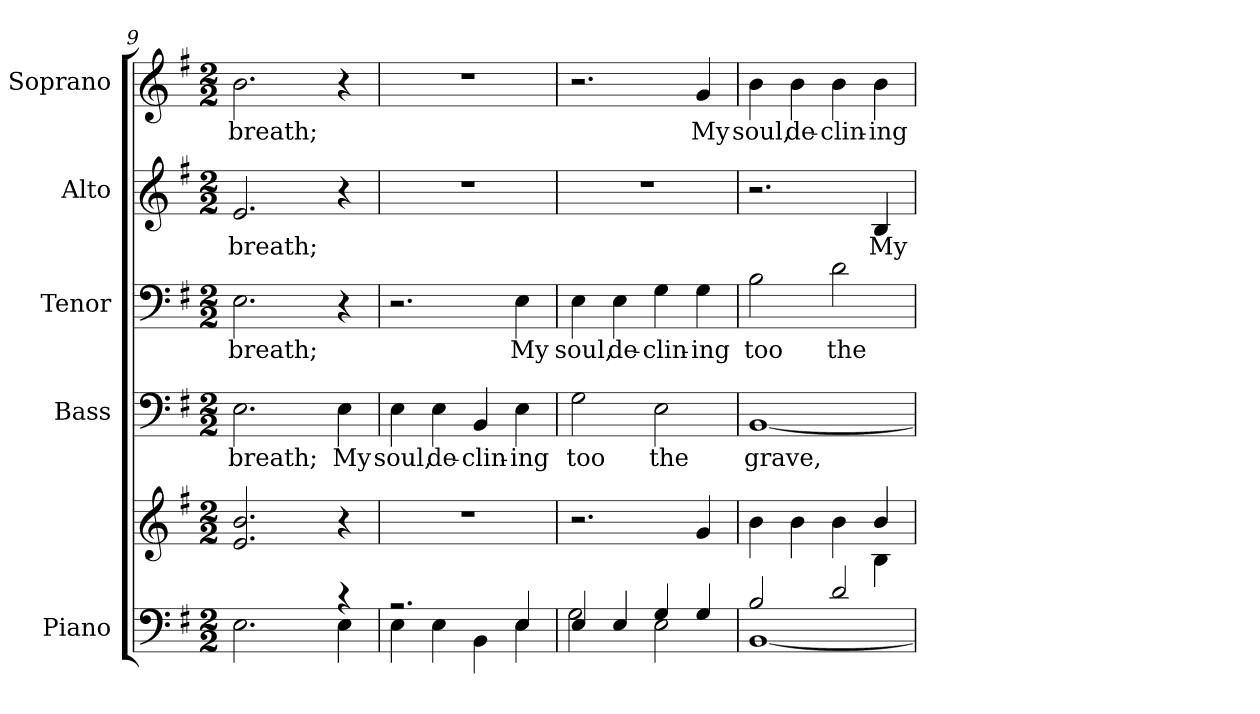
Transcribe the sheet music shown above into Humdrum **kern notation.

**kern	**kern	**kern	**text	**kern	**text	**kern	**text	**kern	**text
*part5	*part5	*part4	*part4	*part3	*part3	*part2	*part2	*part1	*part1
*staff6	*staff5	*staff4	*staff4	*staff3	*staff3	*staff2	*staff2	*staff1	*staff1
*I"Piano	*	*I"Bass	*	*I"Tenor	*	*I"Alto	*	*I"Soprano	*
*I'Pno.	*	*I'B.	*	*I'T.	*	*I'A.	*	*I'S.	*
!!LO:PB:g=z
*clefF4	*clefG2	*clefF4	*	*clefF4	*	*clefG2	*	*clefG2	*
*k[f#]	*k[f#]	*k[f#]	*	*k[f#]	*	*k[f#]	*	*k[f#]	*
*G:	*G:	*G:	*	*G:	*	*G:	*	*G:	*
*M2/2	*M2/2	*M2/2	*	*M2/2	*	*M2/2	*	*M2/2	*
=9	=9	=9	=9	=9	=9	=9	=9	=9	=9
*^	*	*	*	*	*	*	*	*	*
!	!	!	!	!LO:LY:b:color=#000000	!	!	!	!	!	!
!	!	!	!	!	!	!LO:LY:b:color=#000000	!	!	!	!
!	!	!	!	!	!	!	!	!LO:LY:b:color=#000000	!	!
!	!	!	!	!	!	!	!	!	!	!LO:LY:b:color=#000000
2.Ei\	2ryy	2.ei/ 2.bi	2.Ei\	breath;	2.Ei\	breath;	2.ei/	breath;	2.bi\	breath;
.	4ryy	.	.	.	.	.	.	.	.	.
!	!	!	!	!LO:LY:b:color=#000000	!	!	!	!	!	!
4r	4Ei\	4r	4Ei\	My	4r	.	4r	.	4r	.
=10	=10	=10	=10	=10	=10	=10	=10	=10	=10	=10
!	!	!	!	!LO:LY:b:color=#000000	!	!	!	!	!	!
2.r	4Ei\	1r	4Ei\	soul,	2.r	.	1r	.	1r	.
!	!	!	!	!LO:LY:b:color=#000000	!	!	!	!	!	!
.	4Ei\	.	4Ei\	de-	.	.	.	.	.	.
!	!	!	!	!LO:LY:b:color=#000000	!	!	!	!	!	!
.	4BBi\	.	4BBi/	-clin-	.	.	.	.	.	.
!	!	!	!	!LO:LY:b:color=#000000	!	!	!	!	!	!
!	!	!	!	!	!	!LO:LY:b:color=#000000	!	!	!	!
4Ei/	4Ei\	.	4Ei\	-ing	4Ei\	My	.	.	.	.
=11	=11	=11	=11	=11	=11	=11	=11	=11	=11	=11
!	!	!	!	!LO:LY:b:color=#000000	!	!	!	!	!	!
!	!	!	!	!	!	!LO:LY:b:color=#000000	!	!	!	!
4Ei/	2Gi\	2.r	2Gi\	too	4Ei\	soul,	1r	.	2.r	.
!	!	!	!	!	!	!LO:LY:b:color=#000000	!	!	!	!
4Ei/	.	.	.	.	4Ei\	de-	.	.	.	.
!	!	!	!	!LO:LY:b:color=#000000	!	!	!	!	!	!
!	!	!	!	!	!	!LO:LY:b:color=#000000	!	!	!	!
4Gi/	2Ei\	.	2Ei\	the	4Gi\	-clin-	.	.	.	.
!	!	!	!	!	!	!LO:LY:b:color=#000000	!	!	!	!
!	!	!	!	!	!	!	!	!	!	!LO:LY:b:color=#000000
4Gi/	.	4gi/	.	.	4Gi\	-ing	.	.	4gi/	My
=12	=12	=12	=12	=12	=12	=12	=12	=12	=12	=12
*	*	*^	*	*	*	*	*	*	*	*
!	!	!	!	!	!LO:LY:b:color=#000000	!	!	!	!	!	!
!	!	!	!	!	!	!	!LO:LY:b:color=#000000	!	!	!	!
!	!	!	!	!	!	!	!	!	!	!	!LO:LY:b:color=#000000
2Bi/	[<1BBi	4bi\	2ryy	[<1BBi	grave,	2Bi\	too	2.r	.	4bi\	soul,
!	!	!	!	!	!	!	!	!	!	!	!LO:LY:b:color=#000000
.	.	4bi\	.	.	.	.	.	.	.	4bi\	de-
!	!	!	!	!	!	!	!LO:LY:b:color=#000000	!	!	!	!
!	!	!	!	!	!	!	!	!	!	!	!LO:LY:b:color=#000000
2di/	.	4bi\	4ryy	.	.	2di\	the	.	.	4bi\	-clin-
!	!	!	!	!	!	!	!	!	!LO:LY:b:color=#000000	!	!
!	!	!	!	!	!	!	!	!	!	!	!LO:LY:b:color=#000000
.	.	4bi/	4Bi\	.	.	.	.	4Bi/	My	4bi\	-ing
*v	*v	*	*	*	*	*	*	*	*	*	*
*	*v	*v	*	*	*	*	*	*	*	*
=	=	=	=	=	=	=	=	=	=
*-	*-	*-	*-	*-	*-	*-	*-	*-	*-
